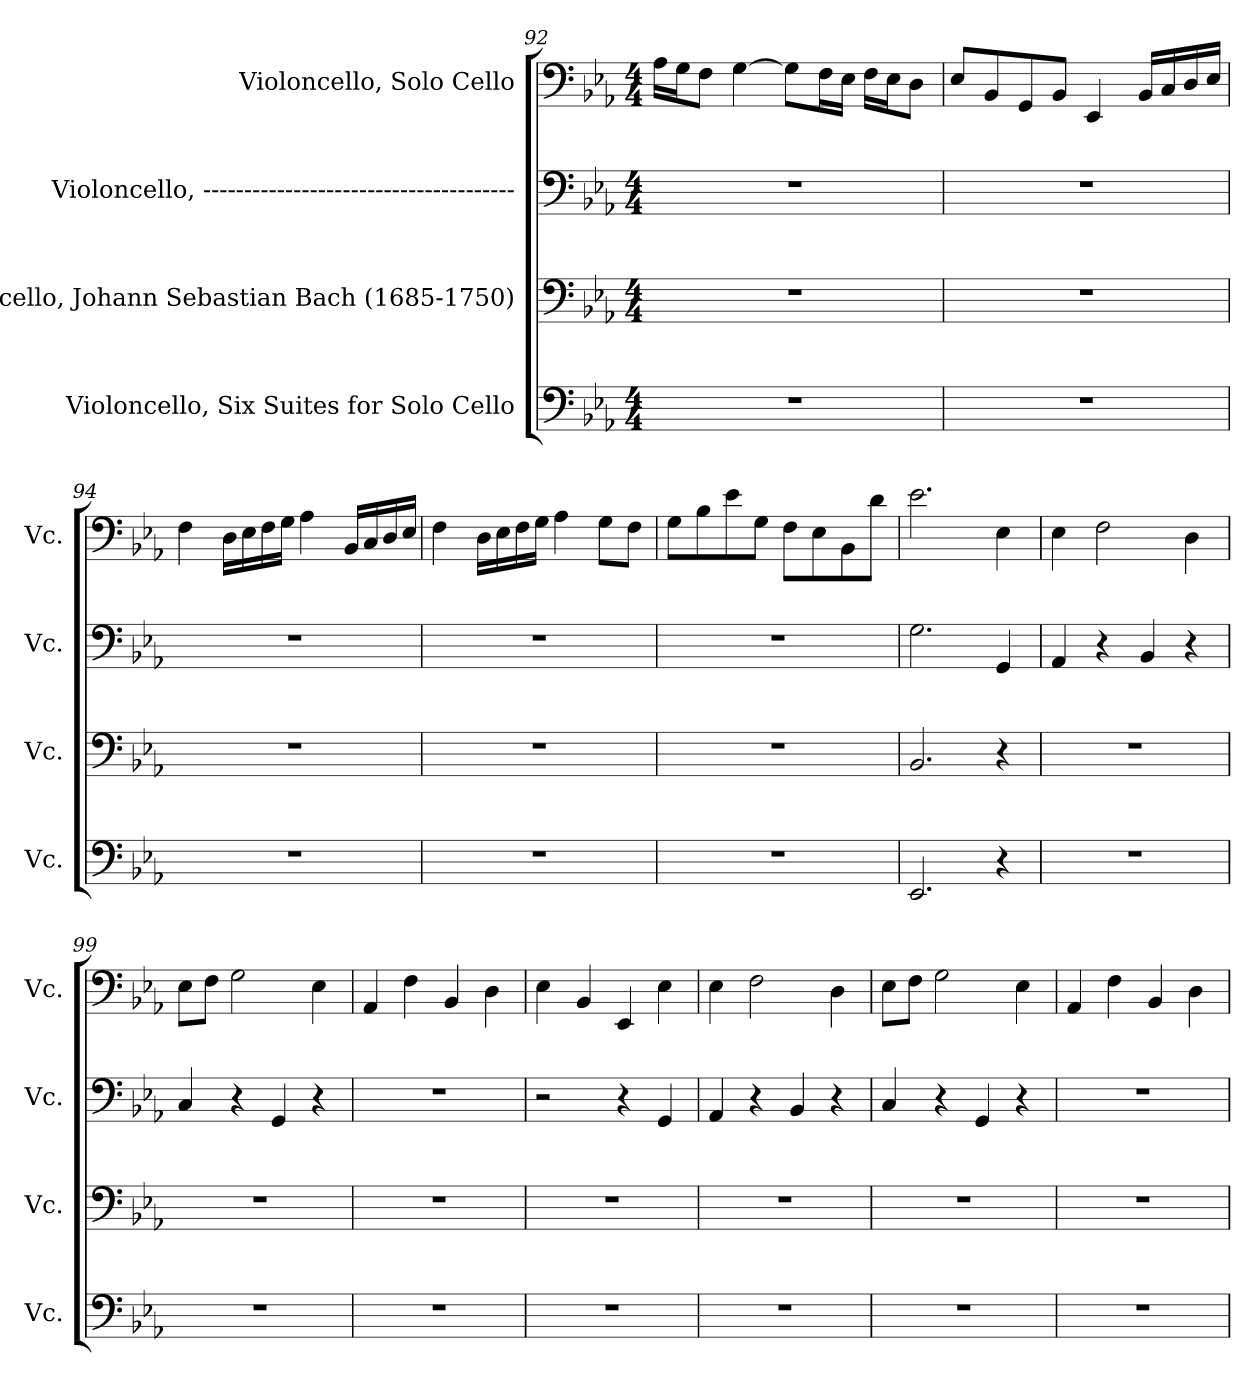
**kern	**kern	**kern	**kern
*part4	*part3	*part2	*part1
*staff4	*staff3	*staff2	*staff1
*I"Violoncello, Six Suites for Solo Cello	*I"Violoncello, Johann Sebastian Bach  (1685-1750)	*I"Violoncello, --------------------------------------	*I"Violoncello, Solo Cello
*I'Vc.	*I'Vc.	*I'Vc.	*I'Vc.
*clefF4	*clefF4	*clefF4	*clefF4
*k[b-e-a-]	*k[b-e-a-]	*k[b-e-a-]	*k[b-e-a-]
*M4/4	*M4/4	*M4/4	*M4/4
=92	=92	=92	=92
1r	1r	1r	16A-\LL
.	.	.	16G\J
.	.	.	8F\J
.	.	.	[4G\
.	.	.	8G\L]
.	.	.	16F\L
.	.	.	16E-\JJ
.	.	.	16F\LL
.	.	.	16E-\J
.	.	.	8D\J
=93	=93	=93	=93
1r	1r	1r	8E-/L
.	.	.	8BB-/
.	.	.	8GG/
.	.	.	8BB-/J
.	.	.	4EE-/
.	.	.	16BB-/LL
.	.	.	16C/
.	.	.	16D/
.	.	.	16E-/JJ
=94	=94	=94	=94
1r	1r	1r	4F\
.	.	.	16D\LL
.	.	.	16E-\
.	.	.	16F\
.	.	.	16G\JJ
.	.	.	4A-\
.	.	.	16BB-/LL
.	.	.	16C/
.	.	.	16D/
.	.	.	16E-/JJ
!!LO:LB:g=z
=95	=95	=95	=95
1r	1r	1r	4F\
.	.	.	16D\LL
.	.	.	16E-\
.	.	.	16F\
.	.	.	16G\JJ
.	.	.	4A-\
.	.	.	8G\L
.	.	.	8F\J
=96	=96	=96	=96
1r	1r	1r	8G\L
.	.	.	8B-\
.	.	.	8e-\
.	.	.	8G\J
.	.	.	8F\L
.	.	.	8E-\
.	.	.	8BB-\
.	.	.	8d\J
=97	=97	=97	=97
2.EE-/	2.BB-/	2.G\	2.e-\
4r	4r	4GG/	4E-\
=98	=98	=98	=98
1r	1r	4AA-/	4E-\
.	.	4r	2F\
.	.	4BB-/	.
.	.	4r	4D\
=99	=99	=99	=99
1r	1r	4C/	8E-\L
.	.	.	8F\J
.	.	4r	2G\
.	.	4GG/	.
.	.	4r	4E-\
=100	=100	=100	=100
1r	1r	1r	4AA-/
.	.	.	4F\
.	.	.	4BB-/
.	.	.	4D\
=101	=101	=101	=101
1r	1r	2r	4E-\
.	.	.	4BB-/
.	.	4r	4EE-/
.	.	4GG/	4E-\
!!LO:PB:g=z
=102	=102	=102	=102
1r	1r	4AA-/	4E-\
.	.	4r	2F\
.	.	4BB-/	.
.	.	4r	4D\
=103	=103	=103	=103
1r	1r	4C/	8E-\L
.	.	.	8F\J
.	.	4r	2G\
.	.	4GG/	.
.	.	4r	4E-\
=104	=104	=104	=104
1r	1r	1r	4AA-/
.	.	.	4F\
.	.	.	4BB-/
.	.	.	4D\
=	=	=	=
*-	*-	*-	*-
